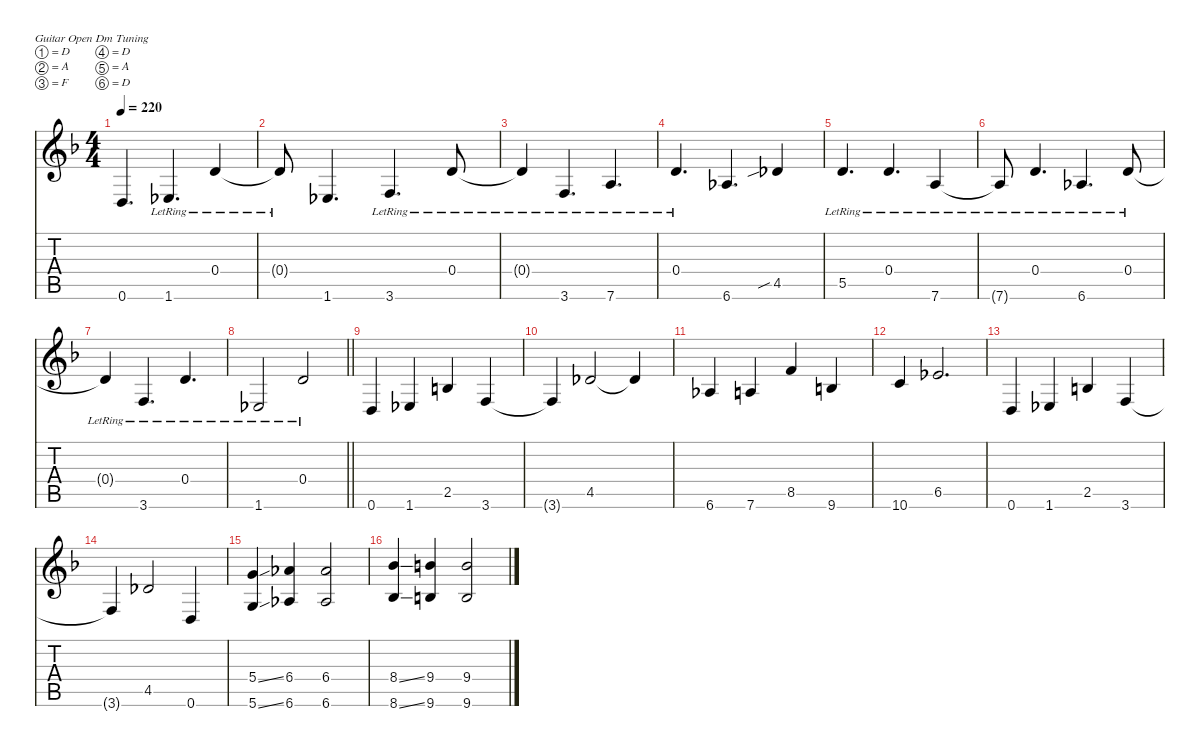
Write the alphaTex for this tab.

\hideDynamics
\bracketExtendMode nobrackets
\singleTrackTrackNamePolicy hidden
\multiTrackTrackNamePolicy hidden
\firstSystemTrackNameMode fullname
\firstSystemTrackNameOrientation horizontal
\otherSystemsTrackNameOrientation horizontal
\track ("Guitar 1" "E-Gt") {defaultSystemsLayout 16 mute instrument distortionguitar}
\staff {score tabs}
\tuning (D4 A3 F3 D3 A2 D2)
\ts (4 4)
\tempo 220
\clef g2
\ks dminor
0.6{acc forcenatural}.4{d dy f beam Up} 1.6{lr acc b}.4{d beam Up} 0.4{lr acc forcenatural}.4{beam Up} |
0.4{lr t acc forcenatural}.8{beam Up} 1.6{acc b}.4{d beam Up} 3.6{lr acc forcenatural}.4{d beam Up} 0.4{lr acc forcenatural}.8{beam Up} |
0.4{lr t acc forcenatural}.4{beam Up} 3.6{lr acc forcenatural}.4{d beam Up} 7.6{lr acc forcenatural}.4{d beam Up} |
0.4{lr acc forcenatural}.4{d beam Up} 6.6{acc b}.4{d beam Up} 4.5{sib acc b}.4{beam Up} |
5.5{lr acc forcenatural}.4{d beam Up} 0.4{lr acc forcenatural}.4{d beam Up} 7.6{lr acc forcenatural}.4{beam Up} |
7.6{lr t acc forcenatural}.8{beam Up} 0.4{lr acc forcenatural}.4{d beam Up} 6.6{lr acc b}.4{d beam Up} 0.4{lr acc forcenatural}.8{beam Up} |
0.4{lr t acc forcenatural}.4{beam Up} 3.6{lr acc forcenatural}.4{d beam Up} 0.4{lr acc forcenatural}.4{d beam Up} |
\barLineRight lightlight
1.6{lr acc b}.2{beam Up} 0.4{lr acc forcenatural}.2{beam Up} |
0.6{acc forcenatural}.4{beam Up} 1.6{acc b}.4{beam Up} 2.5{acc forcenatural}.4{beam Up} 3.6{acc forcenatural}.4{beam Up} |
3.6{t acc forcenatural}.4{beam Up} 4.5{acc b}.2{beam Up} 4.5{t acc b}.4{beam Up} |
6.6{acc b}.4{beam Up} 7.6{acc forcenatural}.4{beam Up} 8.5{acc forcenatural}.4{beam Up} 9.6{acc forcenatural}.4{beam Up} |
10.6{acc forcenatural}.4{beam Up} 6.5{acc b}.2{d beam Up} |
0.6{acc forcenatural}.4{beam Up} 1.6{acc b}.4{beam Up} 2.5{acc forcenatural}.4{beam Up} 3.6{acc forcenatural}.4{beam Up} |
3.6{t acc forcenatural}.4{beam Up} 4.5{acc b}.2{beam Up} 0.6{acc forcenatural}.4{beam Up} |
(5.4{ss acc forcenatural} 5.6{ss acc forcenatural}).4{beam Up} (6.4{acc b} 6.6{acc b}).4{beam Up} (6.4{acc b} 6.6{acc b}).2{beam Up} |
(8.4{ss acc b} 8.6{ss acc b}).4{beam Up} (9.4{acc forcenatural} 9.6{acc forcenatural}).4{beam Up} (9.4{acc forcenatural} 9.6{acc forcenatural}).2{beam Up}
